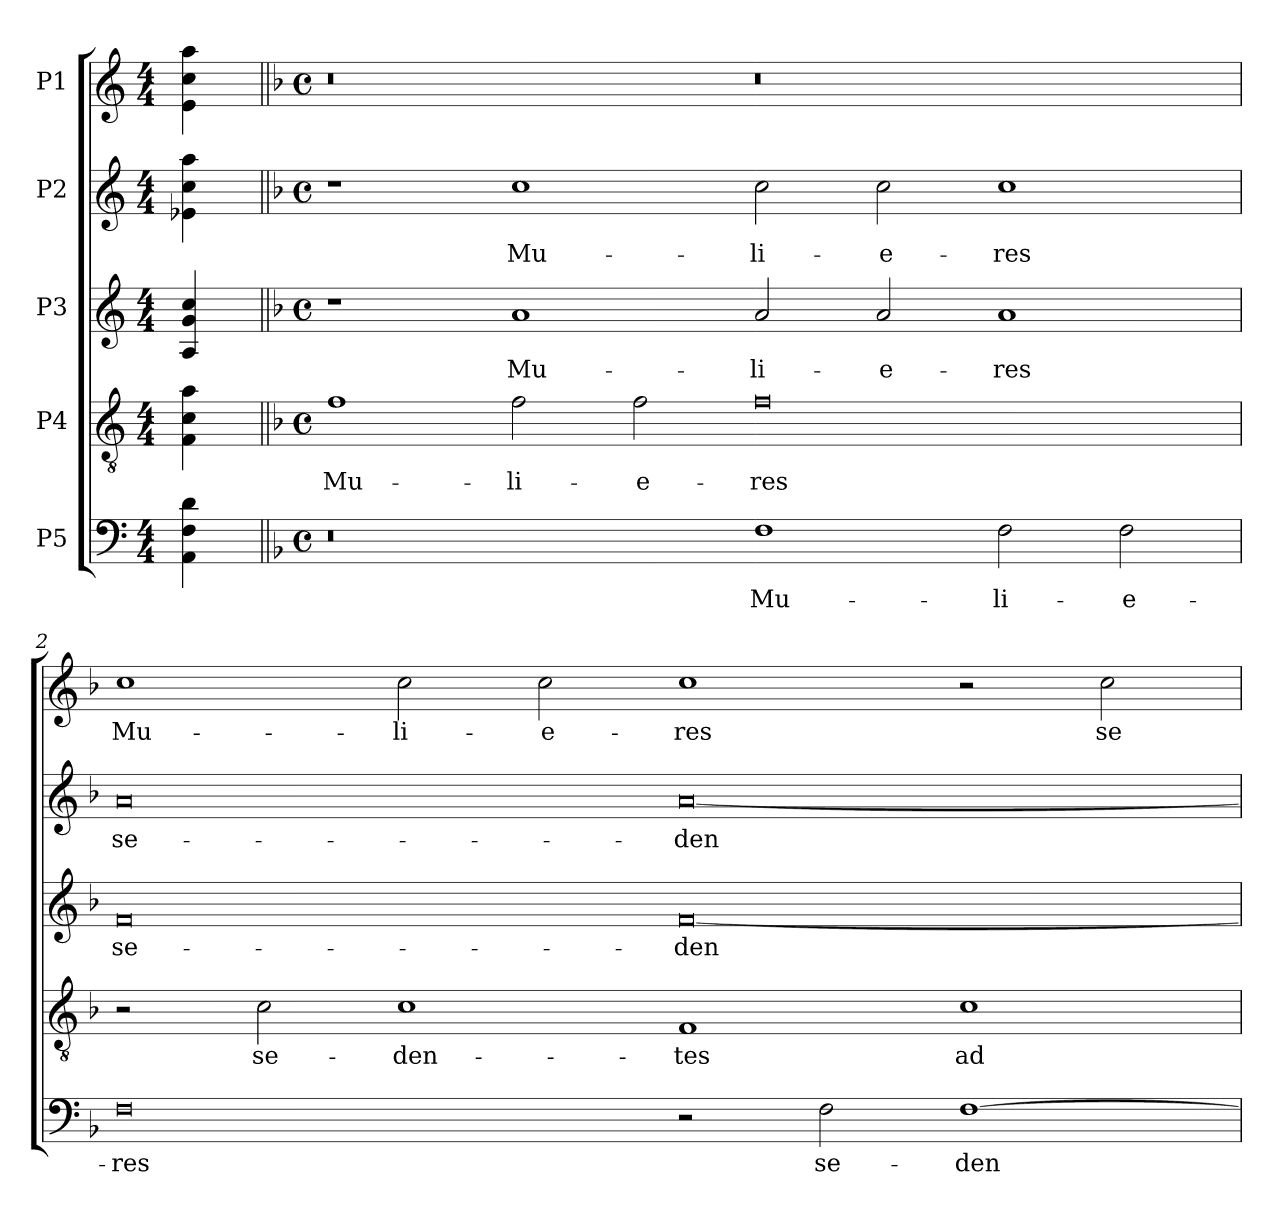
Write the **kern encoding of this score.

**kern	**text	**kern	**text	**kern	**text	**kern	**text	**kern	**text
*part5	*part5	*part4	*part4	*part3	*part3	*part2	*part2	*part1	*part1
*staff5	*staff5	*staff4	*staff4	*staff3	*staff3	*staff2	*staff2	*staff1	*staff1
*I"P5	*	*I"P4	*	*I"P3	*	*I"P2	*	*I"P1	*
!!LO:PB:g=z
*clefF4	*	*clefGv2	*	*clefG2	*	*clefG2	*	*clefG2	*
*	*	*ITrd7c12	*	*	*	*	*	*	*
*k[]	*	*k[]	*	*k[]	*	*k[]	*	*k[]	*
*C:	*	*C:	*	*C:	*	*C:	*	*C:	*
*M4/4	*	*M4/4	*	*M4/4	*	*M4/4	*	*M4/4	*
=	=	=	=	=	=	=	=	=	=
4AAi\ 4Fi 4di	.	4FFi\ 4Ci 4Ai	.	4Ai/ 4gi 4cci	.	4e-Xi\ 4cci 4aai	.	4ei\ 4cci 4aai	.
=1||	=1||	=1||	=1||	=1||	=1||	=1||	=1||	=1||	=1||
*k[b-]	*	*k[b-]	*	*k[b-]	*	*k[b-]	*	*k[b-]	*
*F:	*	*F:	*	*F:	*	*F:	*	*F:	*
*M4/4	*	*M4/4	*	*M4/4	*	*M4/4	*	*M4/4	*
*met(c)	*	*met(c)	*	*met(c)	*	*met(c)	*	*met(c)	*
!	!	!	!LO:LY:b:color=#000000	!	!	!	!	!	!
0r	.	1Fi	Mu-	1r	.	1r	.	0r	.
!	!	!	!LO:LY:b:color=#000000	!	!	!	!	!	!
!	!	!	!	!	!LO:LY:b:color=#000000	!	!	!	!
!	!	!	!	!	!	!	!LO:LY:b:color=#000000	!	!
.	.	2Fi\	-li-	1ai	Mu-	1cci	Mu-	.	.
!	!	!	!LO:LY:b:color=#000000	!	!	!	!	!	!
.	.	2Fi\	-e-	.	.	.	.	.	.
!	!LO:LY:b:color=#000000	!	!	!	!	!	!	!	!
!	!	!	!LO:LY:b:color=#000000	!	!	!	!	!	!
!	!	!	!	!	!LO:LY:b:color=#000000	!	!	!	!
!	!	!	!	!	!	!	!LO:LY:b:color=#000000	!	!
1Fi	Mu-	0Fi	-res	2ai/	-li-	2cci\	-li-	0r	.
!	!	!	!	!	!LO:LY:b:color=#000000	!	!	!	!
!	!	!	!	!	!	!	!LO:LY:b:color=#000000	!	!
.	.	.	.	2ai/	-e-	2cci\	-e-	.	.
!	!LO:LY:b:color=#000000	!	!	!	!	!	!	!	!
!	!	!	!	!	!LO:LY:b:color=#000000	!	!	!	!
!	!	!	!	!	!	!	!LO:LY:b:color=#000000	!	!
2Fi\	-li-	.	.	1ai	-res	1cci	-res	.	.
!	!LO:LY:b:color=#000000	!	!	!	!	!	!	!	!
2Fi\	-e-	.	.	.	.	.	.	.	.
=2	=2	=2	=2	=2	=2	=2	=2	=2	=2
!	!LO:LY:b:color=#000000	!	!	!	!	!	!	!	!
!	!	!	!	!	!LO:LY:b:color=#000000	!	!	!	!
!	!	!	!	!	!	!	!LO:LY:b:color=#000000	!	!
!	!	!	!	!	!	!	!	!	!LO:LY:b:color=#000000
0Fi	-res	2r	.	0fi	se-	0ai	se-	1cci	Mu-
!	!	!	!LO:LY:b:color=#000000	!	!	!	!	!	!
.	.	2Ci\	se-	.	.	.	.	.	.
!	!	!	!LO:LY:b:color=#000000	!	!	!	!	!	!
!	!	!	!	!	!	!	!	!	!LO:LY:b:color=#000000
.	.	1Ci	-den-	.	.	.	.	2cci\	-li-
!	!	!	!	!	!	!	!	!	!LO:LY:b:color=#000000
.	.	.	.	.	.	.	.	2cci\	-e-
!	!	!	!LO:LY:b:color=#000000	!	!	!	!	!	!
!	!	!	!	!	!LO:LY:b:color=#000000	!	!	!	!
!	!	!	!	!	!	!	!LO:LY:b:color=#000000	!	!
!	!	!	!	!	!	!	!	!	!LO:LY:b:color=#000000
2r	.	1FFi	-tes	[<0fi	-den-	[<0ai	-den-	1cci	-res
!	!LO:LY:b:color=#000000	!	!	!	!	!	!	!	!
2Fi\	se-	.	.	.	.	.	.	.	.
!	!LO:LY:b:color=#000000	!	!	!	!	!	!	!	!
!	!	!	!LO:LY:b:color=#000000	!	!	!	!	!	!
[>1Fi	-den-	1Ci	ad	.	.	.	.	2r	.
!	!	!	!	!	!	!	!	!	!LO:LY:b:color=#000000
.	.	.	.	.	.	.	.	2cci\	se-
=	=	=	=	=	=	=	=	=	=
*-	*-	*-	*-	*-	*-	*-	*-	*-	*-
